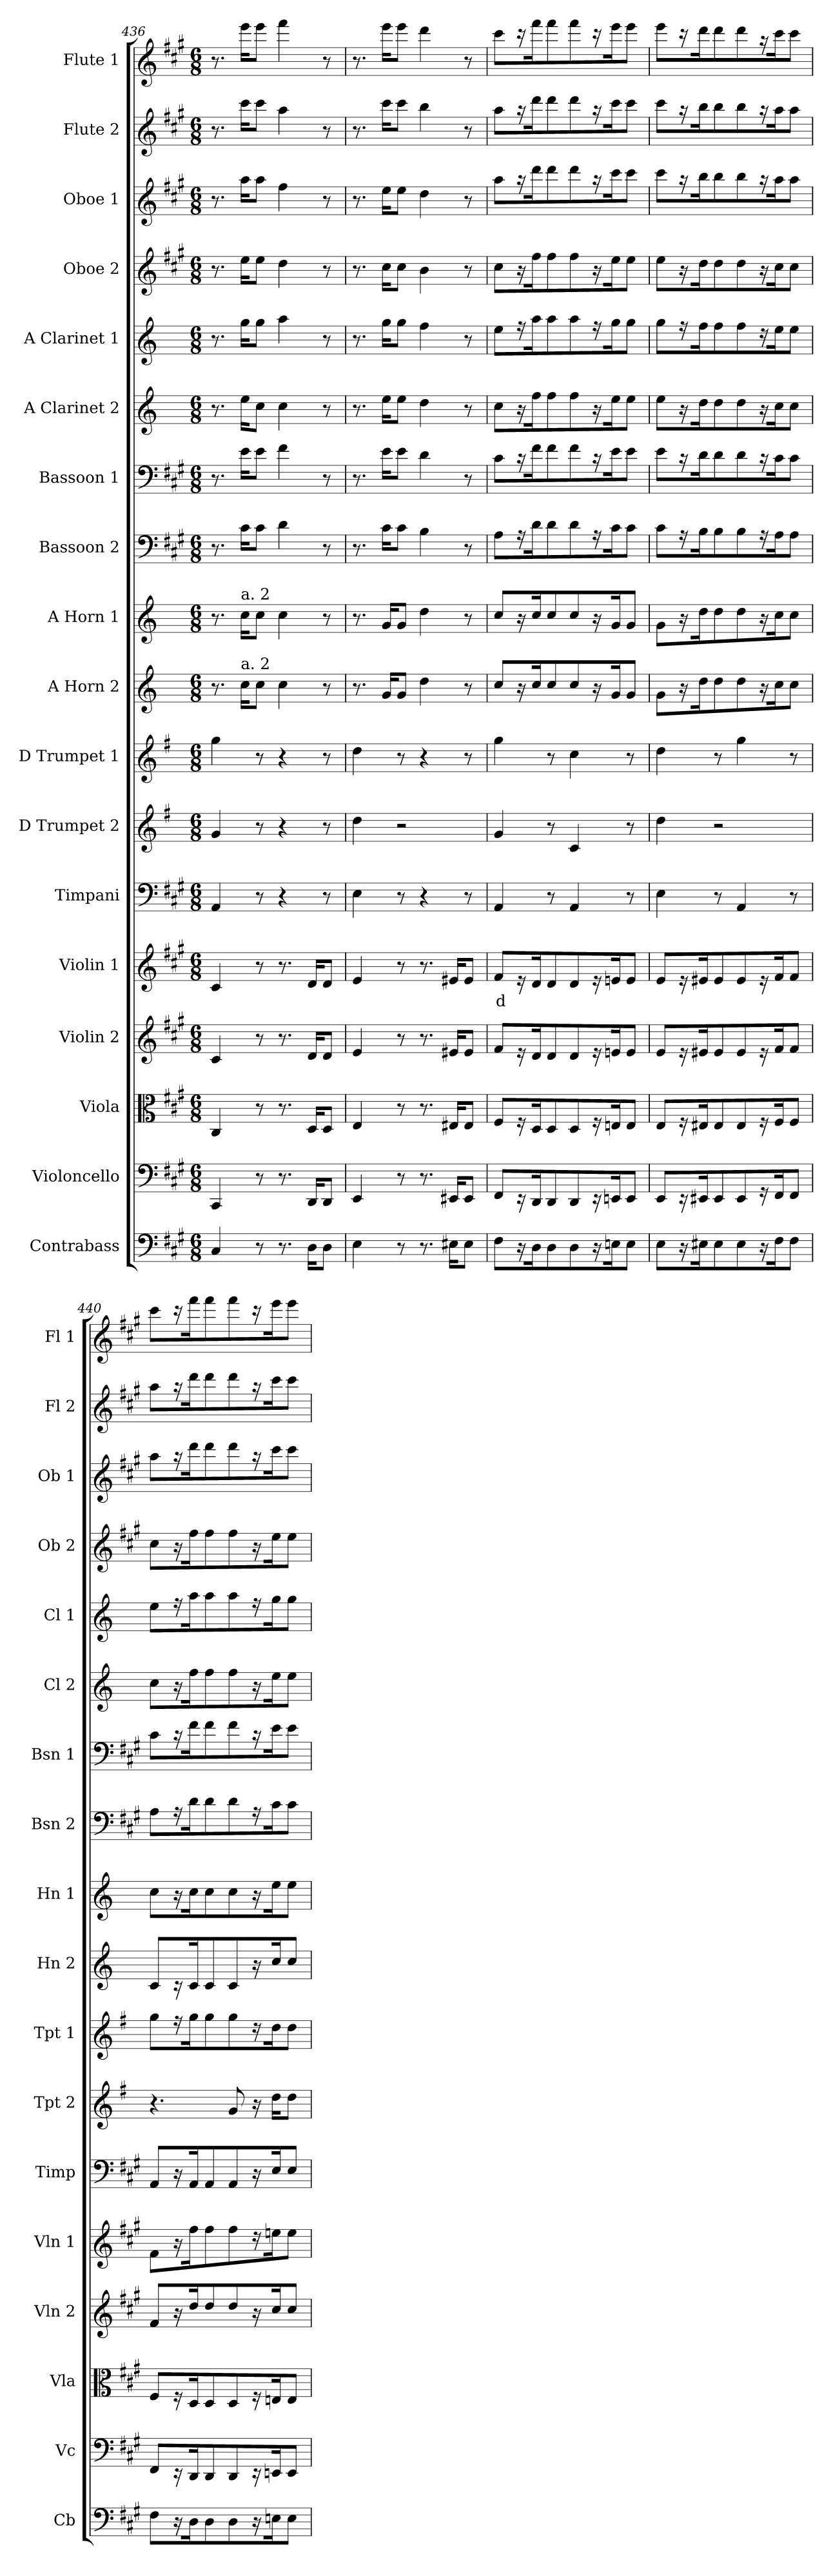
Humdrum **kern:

**kern	**kern	**kern	**kern	**kern	**text	**kern	**kern	**kern	**kern	**kern	**kern	**kern	**kern	**kern	**kern	**kern	**kern	**kern
*part18	*part17	*part16	*part15	*part14	*part14	*part13	*part12	*part11	*part10	*part9	*part8	*part7	*part6	*part5	*part4	*part3	*part2	*part1
*staff18	*staff17	*staff16	*staff15	*staff14	*staff14	*staff13	*staff12	*staff11	*staff10	*staff9	*staff8	*staff7	*staff6	*staff5	*staff4	*staff3	*staff2	*staff1
*I"Contrabass	*I"Violoncello	*I"Viola	*I"Violin 2	*I"Violin 1	*	*I"Timpani	*I"D Trumpet 2	*I"D Trumpet 1	*I"A Horn 2	*I"A Horn 1	*I"Bassoon 2	*I"Bassoon 1	*I"A Clarinet 2	*I"A Clarinet 1	*I"Oboe 2	*I"Oboe 1	*I"Flute 2	*I"Flute 1
*I'Cb	*I'Vc	*I'Vla	*I'Vln 2	*I'Vln 1	*	*I'Timp	*I'Tpt 2	*I'Tpt 1	*I'Hn 2	*I'Hn 1	*I'Bsn 2	*I'Bsn 1	*I'Cl 2	*I'Cl 1	*I'Ob 2	*I'Ob 1	*I'Fl 2	*I'Fl 1
*clefF4	*clefF4	*clefC3	*clefG2	*clefG2	*	*clefF4	*clefG2	*clefG2	*clefG2	*clefG2	*clefF4	*clefF4	*clefG2	*clefG2	*clefG2	*clefG2	*clefG2	*clefG2
*ITrd7c12	*	*	*	*	*	*	*ITrd-1c-2	*ITrd-1c-2	*ITrd2c3	*ITrd2c3	*	*	*ITrd2c3	*ITrd2c3	*	*	*	*
*k[f#c#g#]	*k[f#c#g#]	*k[f#c#g#]	*k[f#c#g#]	*k[f#c#g#]	*	*k[f#c#g#]	*k[f#c#g#]	*k[f#c#g#]	*k[f#c#g#]	*k[f#c#g#]	*k[f#c#g#]	*k[f#c#g#]	*k[f#c#g#]	*k[f#c#g#]	*k[f#c#g#]	*k[f#c#g#]	*k[f#c#g#]	*k[f#c#g#]
*M6/8	*M6/8	*M6/8	*M6/8	*M6/8	*	*M6/8	*M6/8	*M6/8	*M6/8	*M6/8	*M6/8	*M6/8	*M6/8	*M6/8	*M6/8	*M6/8	*M6/8	*M6/8
=436	=436	=436	=436	=436	=436	=436	=436	=436	=436	=436	=436	=436	=436	=436	=436	=436	=436	=436
4CC#/	4CC#/	4C#/	4c#/	4c#/	.	4AA/	4a/	4aa\	8.r	8.r	8.r	8.r	8.r	8.r	8.r	8.r	8.r	8.r
!	!	!	!	!	!	!	!	!	!	!LO:TX:a:t=a. 2	!	!	!	!	!	!	!	!
!	!	!	!	!	!	!	!	!	!LO:TX:a:t=a. 2	!	!	!	!	!	!	!	!	!
.	.	.	.	.	.	.	.	.	16a\KL	16a\KL	16c#\KL	16e\KL	16cc#\KL	16ee\KL	16ee\KL	16aa\KL	16ccc#\KL	16eee\KL
8r	8r	8r	8r	8r	.	8r	8r	8r	8a\J	8a\J	8c#\J	8e\J	8a\J	8ee\J	8ee\J	8aa\J	8ccc#\J	8eee\J
8.r	8.r	8.r	8.r	8.r	.	4r	4r	4r	4a\	4a\	4d\	4f#\	4a\	4ff#\	4dd\	4ff#\	4aa\	4fff#\
16DD\KL	16DD/KL	16D/KL	16d/KL	16d/KL	.	.	.	.	.	.	.	.	.	.	.	.	.	.
8DD\J	8DD/J	8D/J	8d/J	8d/J	.	8r	8r	8r	8r	8r	8r	8r	8r	8r	8r	8r	8r	8r
=437	=437	=437	=437	=437	=437	=437	=437	=437	=437	=437	=437	=437	=437	=437	=437	=437	=437	=437
4EE\	4EE/	4E/	4e/	4e/	.	4E\	4ee\	4ee\	8.r	8.r	8.r	8.r	8.r	8.r	8.r	8.r	8.r	8.r
.	.	.	.	.	.	.	.	.	16e/KL	16e/KL	16c#\KL	16e\KL	16cc#\KL	16ee\KL	16cc#\KL	16ee\KL	16ccc#\KL	16eee\KL
8r	8r	8r	8r	8r	.	8r	2r	8r	8e/J	8e/J	8c#\J	8e\J	8cc#\J	8ee\J	8cc#\J	8ee\J	8ccc#\J	8eee\J
8.r	8.r	8.r	8.r	8.r	.	4r	.	4r	4b\	4b\	4B\	4d\	4b\	4dd\	4b\	4dd\	4bb\	4ddd\
16EE#X\KL	16EE#X/KL	16E#X/KL	16e#X/KL	16e#X/KL	.	.	.	.	.	.	.	.	.	.	.	.	.	.
8EE#\J	8EE#/J	8E#/J	8e#/J	8e#/J	.	8r	.	8r	8r	8r	8r	8r	8r	8r	8r	8r	8r	8r
=438	=438	=438	=438	=438	=438	=438	=438	=438	=438	=438	=438	=438	=438	=438	=438	=438	=438	=438
!	!	!	!	!	!LO:LY:b:color=#FF0000	!	!	!	!	!	!	!	!	!	!	!	!	!
8FF#\L	8FF#/L	8F#/L	8f#/L	8f#/L	d	4AA/	4a/	4aa\	8a\L	8a\L	8A\L	8c#\L	8a\L	8cc#\L	8cc#\L	8aa\L	8aa\L	8ccc#\L
16r	16r	16r	16r	16r	.	.	.	.	16r	16r	16r	16r	16r	16r	16r	16r	16r	16r
16DD\J	16DD/J	16D/J	16d/J	16d/J	.	.	.	.	16a\J	16a\J	16d\J	16f#\J	16dd\J	16ff#\J	16ff#\J	16ddd\J	16ddd\J	16fff#\J
8DD\J	8DD/J	8D/J	8d/J	8d/J	.	8r	8r	8r	8a\J	8a\J	8d\J	8f#\J	8dd\J	8ff#\J	8ff#\J	8ddd\J	8ddd\J	8fff#\J
8DD\L	8DD/L	8D/L	8d/L	8d/L	.	4AA/	4d/	4dd\	8a/L	8a/L	8d\L	8f#\L	8dd\L	8ff#\L	8ff#\L	8ddd\L	8ddd\L	8fff#\L
16r	16r	16r	16r	16r	.	.	.	.	16r	16r	16r	16r	16r	16r	16r	16r	16r	16r
16EEn\J	16EEn/J	16En/J	16en/J	16en/J	.	.	.	.	16e/J	16e/J	16c#\J	16e\J	16cc#\J	16ee\J	16ee\J	16ccc#\J	16ccc#\J	16eee\J
8EE\J	8EE/J	8E/J	8e/J	8e/J	.	8r	8r	8r	8e/J	8e/J	8c#\J	8e\J	8cc#\J	8ee\J	8ee\J	8ccc#\J	8ccc#\J	8eee\J
!!LO:PB:g=z
=439	=439	=439	=439	=439	=439	=439	=439	=439	=439	=439	=439	=439	=439	=439	=439	=439	=439	=439
8EE\L	8EE/L	8E/L	8e/L	8e/L	.	4E\	4ee\	4ee\	8e\L	8e\L	8c#\L	8e\L	8cc#\L	8ee\L	8ee\L	8ccc#\L	8ccc#\L	8eee\L
16r	16r	16r	16r	16r	.	.	.	.	16r	16r	16r	16r	16r	16r	16r	16r	16r	16r
16EE#X\J	16EE#X/J	16E#X/J	16e#X/J	16e#X/J	.	.	.	.	16b\J	16b\J	16B\J	16d\J	16b\J	16dd\J	16dd\J	16bb\J	16bb\J	16ddd\J
8EE#\J	8EE#/J	8E#/J	8e#/J	8e#/J	.	8r	2r	8r	8b\J	8b\J	8B\J	8d\J	8b\J	8dd\J	8dd\J	8bb\J	8bb\J	8ddd\J
8EE#\L	8EE#/L	8E#/L	8e#/L	8e#/L	.	4AA/	.	4aa\	8b\L	8b\L	8B\L	8d\L	8b\L	8dd\L	8dd\L	8bb\L	8bb\L	8ddd\L
16r	16r	16r	16r	16r	.	.	.	.	16r	16r	16r	16r	16r	16r	16r	16r	16r	16r
16FF#\J	16FF#/J	16F#/J	16f#/J	16f#/J	.	.	.	.	16a\J	16a\J	16A\J	16c#\J	16a\J	16cc#\J	16cc#\J	16aa\J	16aa\J	16ccc#\J
8FF#\J	8FF#/J	8F#/J	8f#/J	8f#/J	.	8r	.	8r	8a\J	8a\J	8A\J	8c#\J	8a\J	8cc#\J	8cc#\J	8aa\J	8aa\J	8ccc#\J
=440	=440	=440	=440	=440	=440	=440	=440	=440	=440	=440	=440	=440	=440	=440	=440	=440	=440	=440
8FF#\L	8FF#/L	8F#/L	8f#/L	8f#\L	.	8AA/L	4.r	8aa\L	8A/L	8a\L	8A\L	8c#\L	8a\L	8cc#\L	8cc#\L	8aa\L	8aa\L	8ccc#\L
16r	16r	16r	16r	16r	.	16r	.	16r	16r	16r	16r	16r	16r	16r	16r	16r	16r	16r
16DD\J	16DD/J	16D/J	16dd/J	16ff#\J	.	16AA/J	.	16aa\J	16A/J	16a\J	16d\J	16f#\J	16dd\J	16ff#\J	16ff#\J	16ddd\J	16ddd\J	16fff#\J
8DD\J	8DD/J	8D/J	8dd/J	8ff#\J	.	8AA/J	.	8aa\J	8A/J	8a\J	8d\J	8f#\J	8dd\J	8ff#\J	8ff#\J	8ddd\J	8ddd\J	8fff#\J
8DD\L	8DD/L	8D/L	8dd\L	8ff#\L	.	8AA/L	8a/	8aa\L	8A/L	8a\L	8d\L	8f#\L	8dd\L	8ff#\L	8ff#\L	8ddd\L	8ddd\L	8fff#\L
16r	16r	16r	16r	16r	.	16r	16r	16r	16r	16r	16r	16r	16r	16r	16r	16r	16r	16r
16EEn\J	16EEn/J	16En/J	16cc#\J	16een\J	.	16E/J	16ee\KL	16ee\J	16a/J	16cc#\J	16c#\J	16e\J	16cc#\J	16ee\J	16ee\J	16ccc#\J	16ccc#\J	16eee\J
8EE\J	8EE/J	8E/J	8cc#\J	8ee\J	.	8E/J	8ee\J	8ee\J	8a/J	8cc#\J	8c#\J	8e\J	8cc#\J	8ee\J	8ee\J	8ccc#\J	8ccc#\J	8eee\J
=	=	=	=	=	=	=	=	=	=	=	=	=	=	=	=	=	=	=
*-	*-	*-	*-	*-	*-	*-	*-	*-	*-	*-	*-	*-	*-	*-	*-	*-	*-	*-
